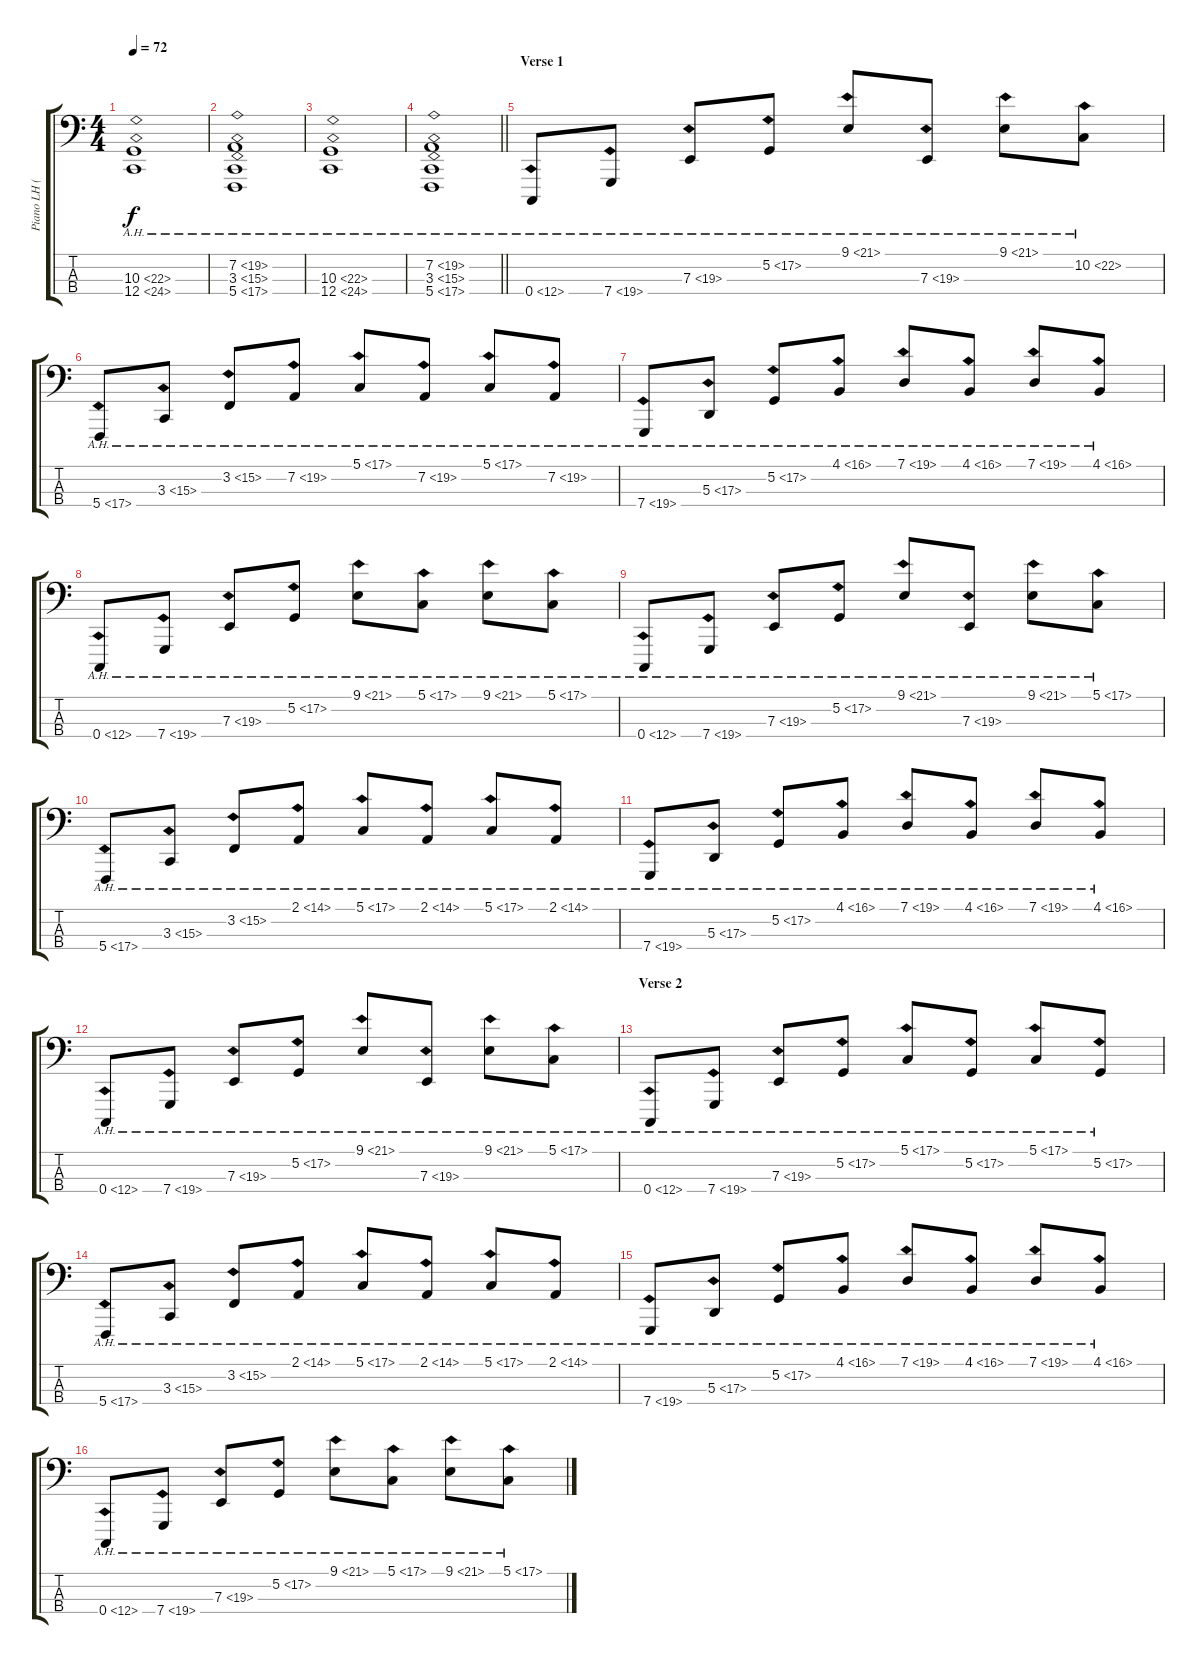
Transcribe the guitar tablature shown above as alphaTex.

\track ("Piano LH (low string tuned to C)" "Piano LH (") {instrument acousticgrandpiano}
\staff {score tabs}
\tuning (G2 D2 A1 C1) {hide}
\ts (4 4)
\tempo 72
\clef f4
\ks c
(10.3{ah 12} 12.4{ah 12}).1{dy f instrument acousticgrandpiano} |
(7.2{ah 12} 3.3{ah 12} 5.4{ah 12}).1 |
(10.3{ah 12} 12.4{ah 12}).1 |
\barLineRight lightlight
(7.2{ah 12} 3.3{ah 12} 5.4{ah 12}).1 |
\section ("" "Verse 1")
0.4{ah 12}.8 7.4{ah 12}.8 7.3{ah 12}.8 5.2{ah 12}.8 9.1{ah 12}.8 7.3{ah 12}.8 9.1{ah 12}.8 10.2{ah 12}.8 |
5.4{ah 12}.8 3.3{ah 12}.8 3.2{ah 12}.8 7.2{ah 12}.8 5.1{ah 12}.8 7.2{ah 12}.8 5.1{ah 12}.8 7.2{ah 12}.8 |
7.4{ah 12}.8 5.3{ah 12}.8 5.2{ah 12}.8 4.1{ah 12}.8 7.1{ah 12}.8 4.1{ah 12}.8 7.1{ah 12}.8 4.1{ah 12}.8 |
0.4{ah 12}.8 7.4{ah 12}.8 7.3{ah 12}.8 5.2{ah 12}.8 9.1{ah 12}.8 5.1{ah 12}.8 9.1{ah 12}.8 5.1{ah 12}.8 |
0.4{ah 12}.8 7.4{ah 12}.8 7.3{ah 12}.8 5.2{ah 12}.8 9.1{ah 12}.8 7.3{ah 12}.8 9.1{ah 12}.8 5.1{ah 12}.8 |
5.4{ah 12}.8 3.3{ah 12}.8 3.2{ah 12}.8 2.1{ah 12}.8 5.1{ah 12}.8 2.1{ah 12}.8 5.1{ah 12}.8 2.1{ah 12}.8 |
7.4{ah 12}.8 5.3{ah 12}.8 5.2{ah 12}.8 4.1{ah 12}.8 7.1{ah 12}.8 4.1{ah 12}.8 7.1{ah 12}.8 4.1{ah 12}.8 |
0.4{ah 12}.8 7.4{ah 12}.8 7.3{ah 12}.8 5.2{ah 12}.8 9.1{ah 12}.8 7.3{ah 12}.8 9.1{ah 12}.8 5.1{ah 12}.8 |
\section ("" "Verse 2")
0.4{ah 12}.8 7.4{ah 12}.8 7.3{ah 12}.8 5.2{ah 12}.8 5.1{ah 12}.8 5.2{ah 12}.8 5.1{ah 12}.8 5.2{ah 12}.8 |
5.4{ah 12}.8 3.3{ah 12}.8 3.2{ah 12}.8 2.1{ah 12}.8 5.1{ah 12}.8 2.1{ah 12}.8 5.1{ah 12}.8 2.1{ah 12}.8 |
7.4{ah 12}.8 5.3{ah 12}.8 5.2{ah 12}.8 4.1{ah 12}.8 7.1{ah 12}.8 4.1{ah 12}.8 7.1{ah 12}.8 4.1{ah 12}.8 |
0.4{ah 12}.8 7.4{ah 12}.8 7.3{ah 12}.8 5.2{ah 12}.8 9.1{ah 12}.8 5.1{ah 12}.8 9.1{ah 12}.8 5.1{ah 12}.8
